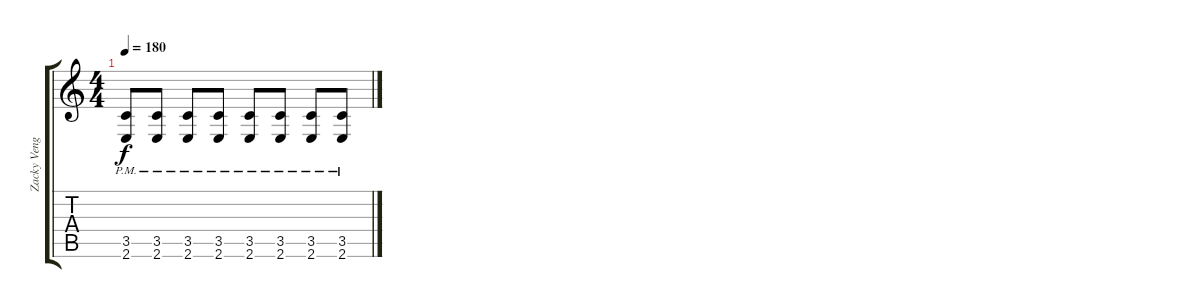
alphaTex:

\track ("Zacky Vengeance" "Zacky Veng") {instrument distortionguitar}
\staff {score tabs}
\tuning (E4 B3 G3 D3 A2 D2) {hide}
\ts (4 4)
\tempo 180
\clef g2
\ks c
(3.5{pm} 2.6{pm}).8{dy f} (3.5{pm} 2.6{pm}).8 (3.5{pm} 2.6{pm}).8 (3.5{pm} 2.6{pm}).8 (3.5{pm} 2.6{pm}).8 (3.5{pm} 2.6{pm}).8 (3.5{pm} 2.6{pm}).8 (3.5{pm} 2.6{pm}).8
